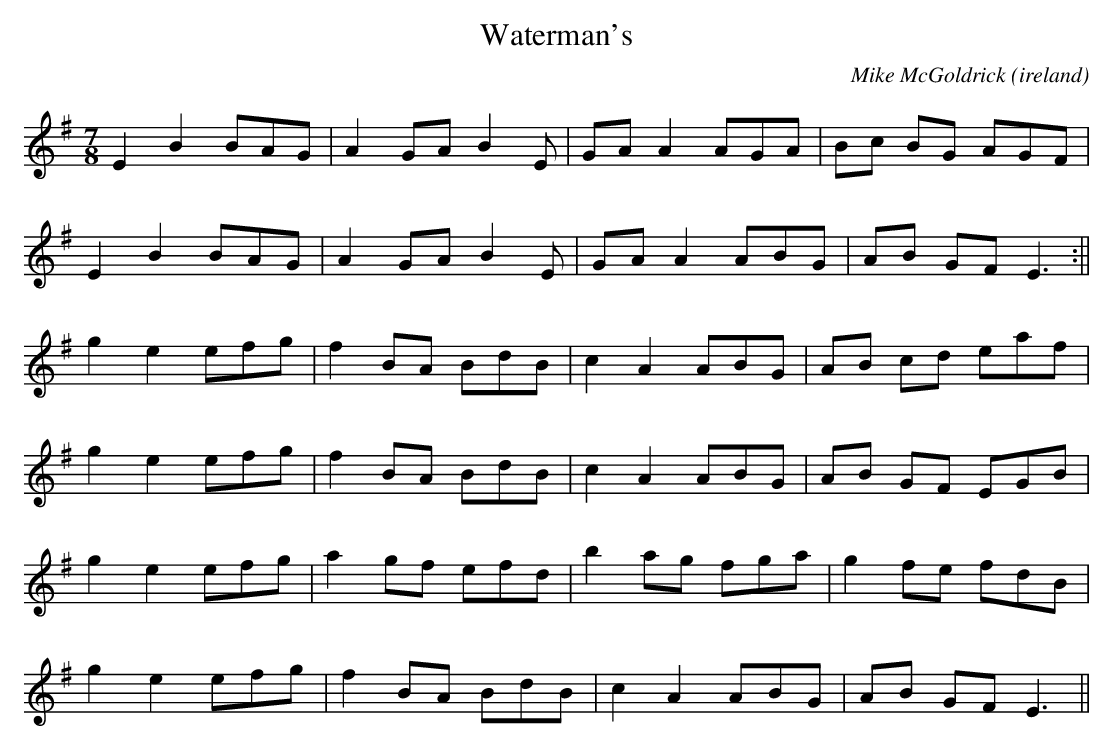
X:1
T:Waterman's
O:ireland
M:7/8
L:1/8
C:Mike McGoldrick
K:Em
E2B2 BAG|A2GA B2E|GAA2 AGA|Bc BG AGF|
E2B2 BAG|A2GA B2E|GAA2 ABG|AB GF  E3:||
g2e2 efg|f2 BA BdB|c2A2 ABG|AB cd eaf|
g2e2 efg|f2 BA BdB|c2A2 ABG|AB GF EGB|
g2e2 efg|a2 gf efd|b2 ag fga|g2 fe fdB|
g2e2 efg|f2 BA BdB|c2A2 ABG|AB GF E3||
